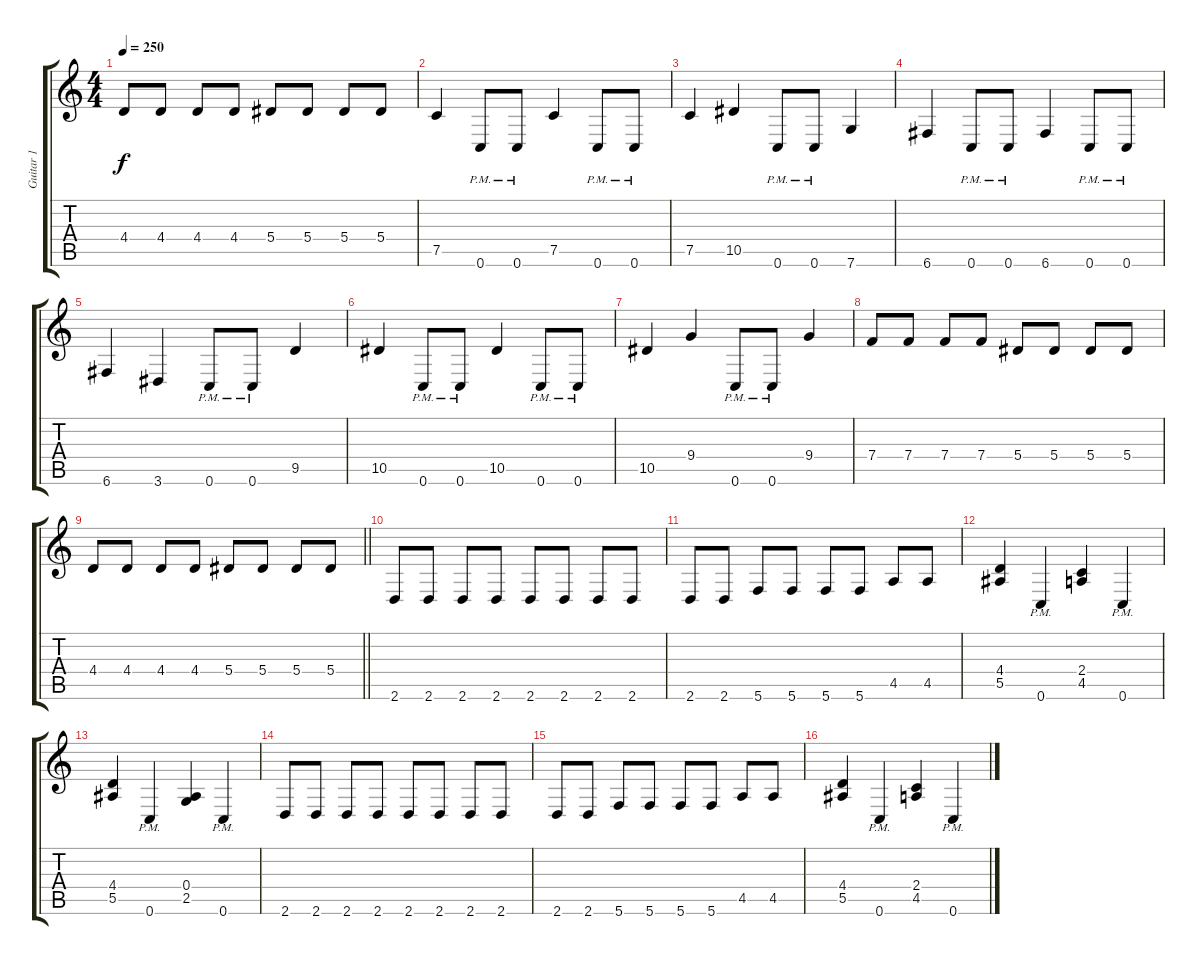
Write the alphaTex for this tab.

\track ("Guitar 1" "Guitar 1") {instrument distortionguitar}
\staff {score tabs}
\tuning (C4 G3 Eb3 Bb2 F2 C2) {hide}
\ts (4 4)
\tempo 250
\clef g2
\ks c
4.4.8{dy f} 4.4.8 4.4.8 4.4.8 5.4.8 5.4.8 5.4.8 5.4.8 |
7.5.4 0.6{pm}.8 0.6{pm}.8 7.5.4 0.6{pm}.8 0.6{pm}.8 |
7.5.4 10.5.4 0.6{pm}.8 0.6{pm}.8 7.6.4 |
6.6.4 0.6{pm}.8 0.6{pm}.8 6.6.4 0.6{pm}.8 0.6{pm}.8 |
6.6.4 3.6.4 0.6{pm}.8 0.6{pm}.8 9.5.4 |
10.5.4 0.6{pm}.8 0.6{pm}.8 10.5.4 0.6{pm}.8 0.6{pm}.8 |
10.5.4 9.4.4 0.6{pm}.8 0.6{pm}.8 9.4.4 |
7.4.8 7.4.8 7.4.8 7.4.8 5.4.8 5.4.8 5.4.8 5.4.8 |
\barLineRight lightlight
4.4.8 4.4.8 4.4.8 4.4.8 5.4.8 5.4.8 5.4.8 5.4.8 |
2.6.8 2.6.8 2.6.8 2.6.8 2.6.8 2.6.8 2.6.8 2.6.8 |
2.6.8 2.6.8 5.6.8 5.6.8 5.6.8 5.6.8 4.5.8 4.5.8 |
(4.4 5.5).4 0.6{pm}.4 (2.4 4.5).4 0.6{pm}.4 |
(4.4 5.5).4 0.6{pm}.4 (0.4 2.5).4 0.6{pm}.4 |
2.6.8 2.6.8 2.6.8 2.6.8 2.6.8 2.6.8 2.6.8 2.6.8 |
2.6.8 2.6.8 5.6.8 5.6.8 5.6.8 5.6.8 4.5.8 4.5.8 |
(4.4 5.5).4 0.6{pm}.4 (2.4 4.5).4 0.6{pm}.4
